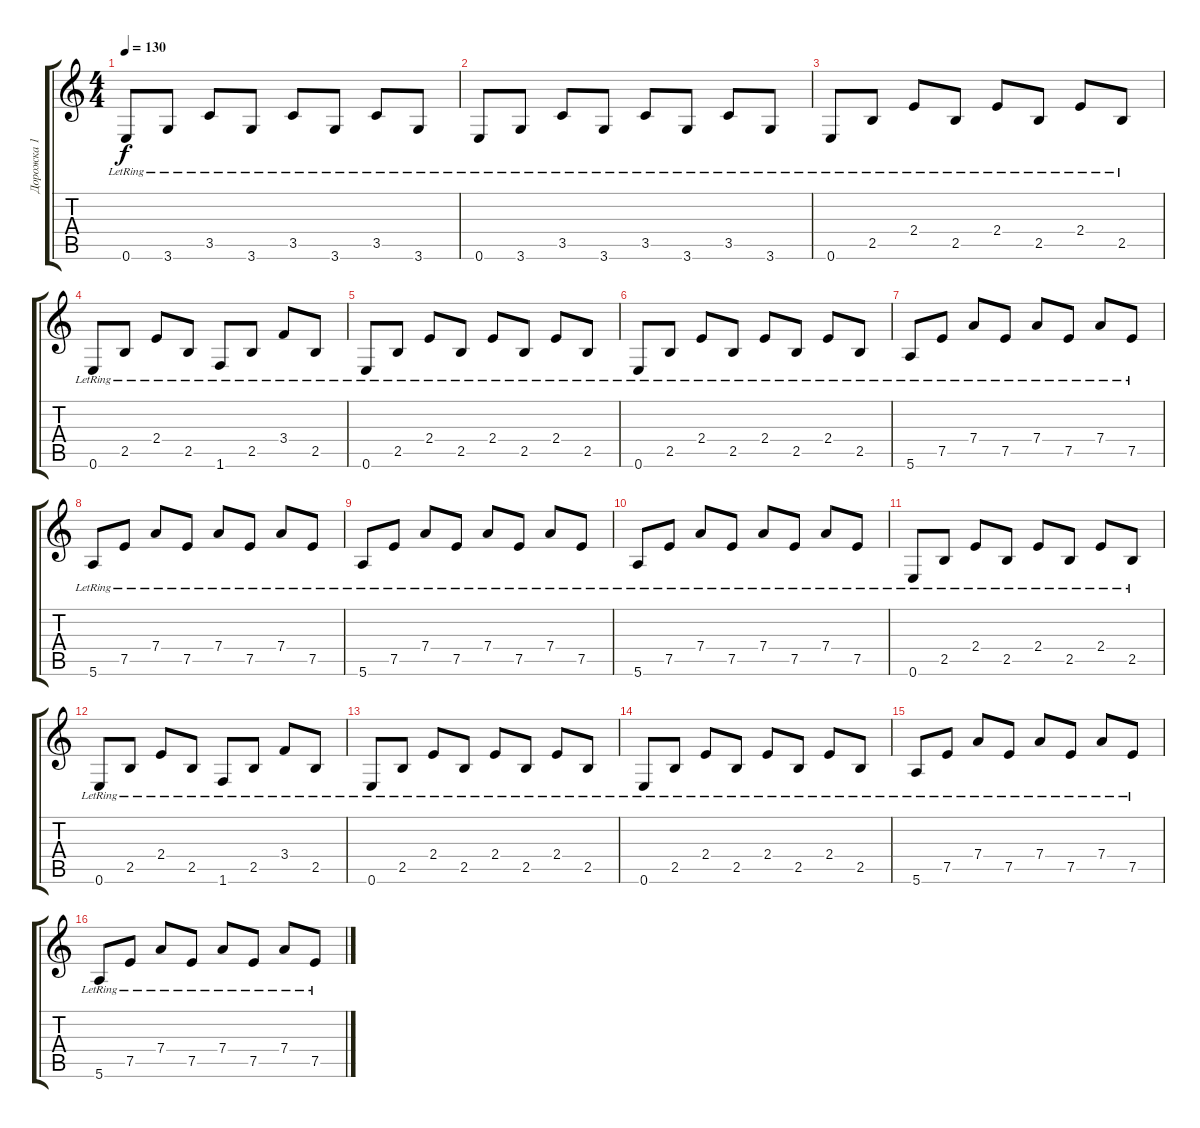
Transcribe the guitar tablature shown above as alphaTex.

\track ("Дорожка 1" "Дорожка 1") {instrument acousticguitarsteel}
\staff {score tabs}
\tuning (E4 B3 G3 D3 A2 E2) {hide}
\ts (4 4)
\tempo 130
\clef g2
\ks c
0.6{lr}.8{dy f} 3.6{lr}.8 3.5{lr}.8 3.6{lr}.8 3.5{lr}.8 3.6{lr}.8 3.5{lr}.8 3.6{lr}.8 |
0.6{lr}.8 3.6{lr}.8 3.5{lr}.8 3.6{lr}.8 3.5{lr}.8 3.6{lr}.8 3.5{lr}.8 3.6{lr}.8 |
0.6{lr}.8 2.5{lr}.8 2.4{lr}.8 2.5{lr}.8 2.4{lr}.8 2.5{lr}.8 2.4{lr}.8 2.5{lr}.8 |
0.6{lr}.8 2.5{lr}.8 2.4{lr}.8 2.5{lr}.8 1.6{lr}.8 2.5{lr}.8 3.4{lr}.8 2.5{lr}.8 |
0.6{lr}.8 2.5{lr}.8 2.4{lr}.8 2.5{lr}.8 2.4{lr}.8 2.5{lr}.8 2.4{lr}.8 2.5{lr}.8 |
0.6{lr}.8 2.5{lr}.8 2.4{lr}.8 2.5{lr}.8 2.4{lr}.8 2.5{lr}.8 2.4{lr}.8 2.5{lr}.8 |
5.6{lr}.8 7.5{lr}.8 7.4{lr}.8 7.5{lr}.8 7.4{lr}.8 7.5{lr}.8 7.4{lr}.8 7.5{lr}.8 |
5.6{lr}.8 7.5{lr}.8 7.4{lr}.8 7.5{lr}.8 7.4{lr}.8 7.5{lr}.8 7.4{lr}.8 7.5{lr}.8 |
5.6{lr}.8 7.5{lr}.8 7.4{lr}.8 7.5{lr}.8 7.4{lr}.8 7.5{lr}.8 7.4{lr}.8 7.5{lr}.8 |
5.6{lr}.8 7.5{lr}.8 7.4{lr}.8 7.5{lr}.8 7.4{lr}.8 7.5{lr}.8 7.4{lr}.8 7.5{lr}.8 |
0.6{lr}.8 2.5{lr}.8 2.4{lr}.8 2.5{lr}.8 2.4{lr}.8 2.5{lr}.8 2.4{lr}.8 2.5{lr}.8 |
0.6{lr}.8 2.5{lr}.8 2.4{lr}.8 2.5{lr}.8 1.6{lr}.8 2.5{lr}.8 3.4{lr}.8 2.5{lr}.8 |
0.6{lr}.8 2.5{lr}.8 2.4{lr}.8 2.5{lr}.8 2.4{lr}.8 2.5{lr}.8 2.4{lr}.8 2.5{lr}.8 |
0.6{lr}.8 2.5{lr}.8 2.4{lr}.8 2.5{lr}.8 2.4{lr}.8 2.5{lr}.8 2.4{lr}.8 2.5{lr}.8 |
5.6{lr}.8 7.5{lr}.8 7.4{lr}.8 7.5{lr}.8 7.4{lr}.8 7.5{lr}.8 7.4{lr}.8 7.5{lr}.8 |
5.6{lr}.8 7.5{lr}.8 7.4{lr}.8 7.5{lr}.8 7.4{lr}.8 7.5{lr}.8 7.4{lr}.8 7.5{lr}.8
